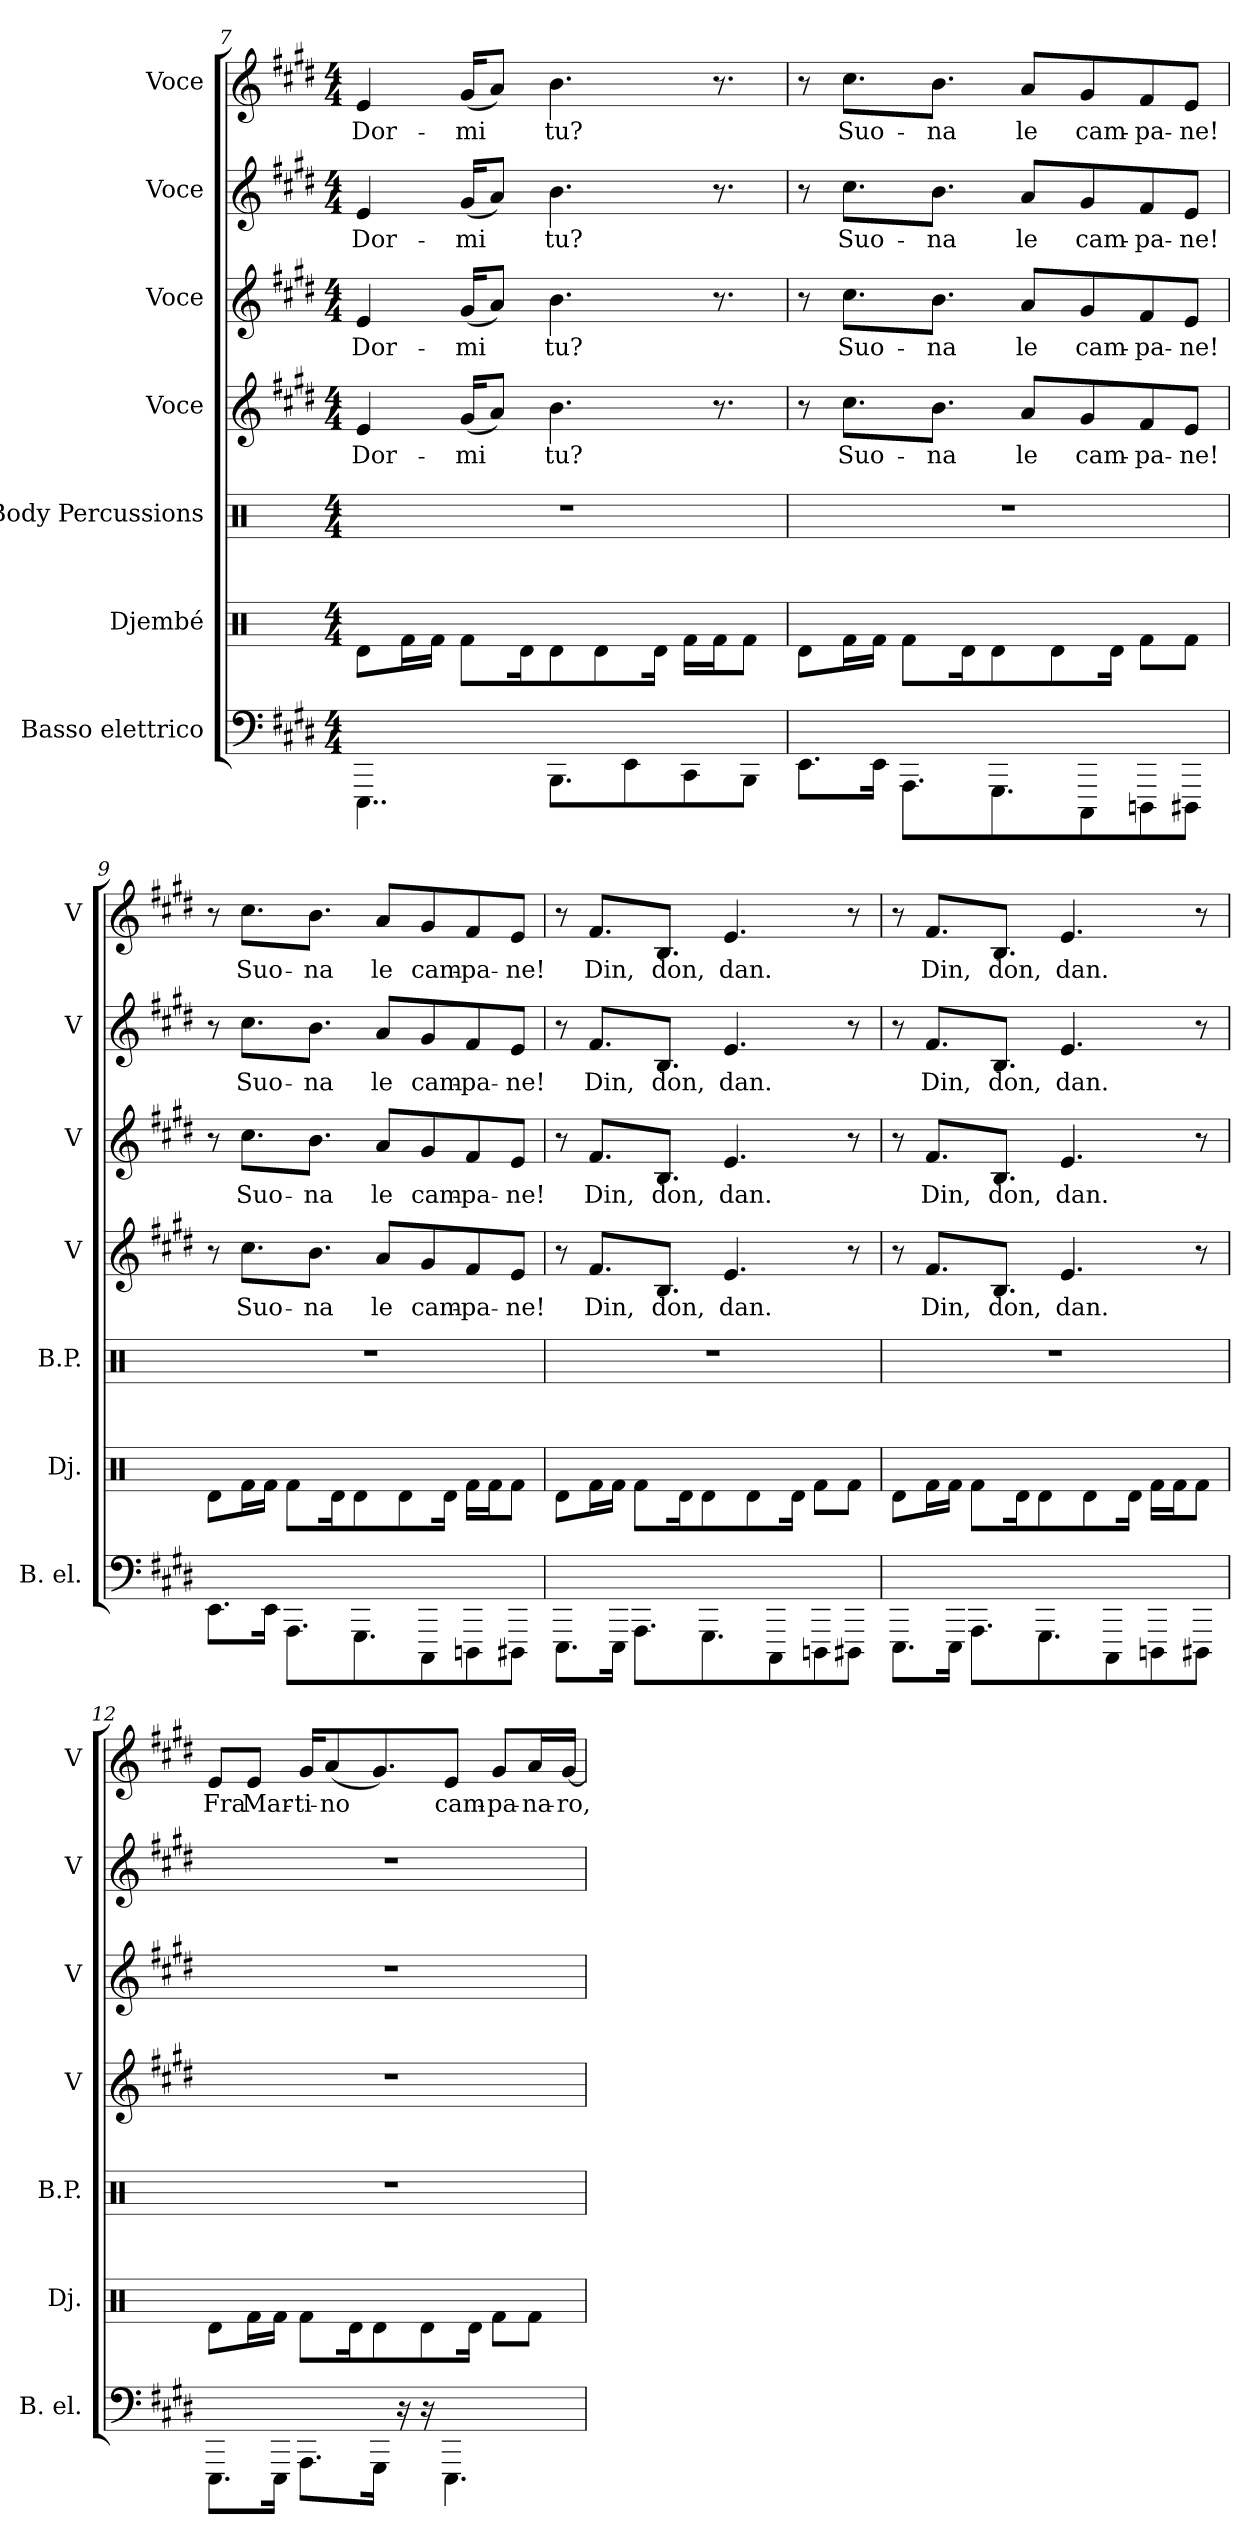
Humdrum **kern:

**kern	**kern	**kern	**kern	**text	**kern	**text	**kern	**text	**kern	**text
*part7	*part6	*part5	*part4	*part4	*part3	*part3	*part2	*part2	*part1	*part1
*staff7	*staff6	*staff5	*staff4	*staff4	*staff3	*staff3	*staff2	*staff2	*staff1	*staff1
*I"Basso elettrico	*I"Djembé	*I"Body Percussions	*I"Voce	*	*I"Voce	*	*I"Voce	*	*I"Voce	*
*I'B. el.	*I'Dj.	*I'B.P.	*I'V	*	*I'V	*	*I'V	*	*I'V	*
!!LO:PB:g=z
*	*clefX	*clefX	*clefG2	*	*clefG2	*	*clefG2	*	*clefG2	*
*ITrd7c12	*	*	*	*	*	*	*	*	*	*
*k[f#c#g#d#]	*k[]	*k[]	*k[f#c#g#d#]	*	*k[f#c#g#d#]	*	*k[f#c#g#d#]	*	*k[f#c#g#d#]	*
*M4/4	*M4/4	*M4/4	*M4/4	*	*M4/4	*	*M4/4	*	*M4/4	*
=7	=7	=7	=7	=7	=7	=7	=7	=7	=7	=7
!	!	!	!	!LO:LY:b	!	!LO:LY:b	!	!LO:LY:b	!	!LO:LY:b
4..EEEE\	8Rd\L	1r	4e/	Dor-	4e/	Dor-	4e/	Dor-	4e/	Dor-
.	16Rf\L	.	.	.	.	.	.	.	.	.
.	16Rf\JJ	.	.	.	.	.	.	.	.	.
!	!	!	!	!LO:LY:b	!	!LO:LY:b	!	!LO:LY:b	!	!LO:LY:b
.	8Rf\L	.	(<16g#/KL	-mi	(<16g#/KL	-mi	(<16g#/KL	-mi	(<16g#/KL	-mi
.	.	.	8a/J)	.	8a/J)	.	8a/J)	.	8a/J)	.
.	16Rd\K	.	.	.	.	.	.	.	.	.
!	!	!	!	!LO:LY:b	!	!LO:LY:b	!	!LO:LY:b	!	!LO:LY:b
8.BBBB\L	8Rd\	.	4.b\	tu?	4.b\	tu?	4.b\	tu?	4.b\	tu?
.	8Rd\	.	.	.	.	.	.	.	.	.
8EEE\	.	.	.	.	.	.	.	.	.	.
.	16Rd\Jk	.	.	.	.	.	.	.	.	.
8CCC#\	16Rf\LL	.	.	.	.	.	.	.	.	.
.	16Rf\J	.	8.r	.	8.r	.	8.r	.	8.r	.
8BBBB\J	8Rf\J	.	.	.	.	.	.	.	.	.
=8	=8	=8	=8	=8	=8	=8	=8	=8	=8	=8
8.EEE\L	8Rd\L	1r	8r	.	8r	.	8r	.	8r	.
!	!	!	!	!LO:LY:b	!	!LO:LY:b	!	!LO:LY:b	!	!LO:LY:b
.	16Rf\L	.	8.cc#\L	Suo-	8.cc#\L	Suo-	8.cc#\L	Suo-	8.cc#\L	Suo-
16EEE\Jk	16Rf\JJ	.	.	.	.	.	.	.	.	.
8.AAAA\L	8Rf\L	.	.	.	.	.	.	.	.	.
!	!	!	!	!LO:LY:b	!	!LO:LY:b	!	!LO:LY:b	!	!LO:LY:b
.	.	.	8.b\J	-na	8.b\J	-na	8.b\J	-na	8.b\J	-na
.	16Rd\K	.	.	.	.	.	.	.	.	.
8.GGGG#\	8Rd\	.	.	.	.	.	.	.	.	.
!	!	!	!	!LO:LY:b	!	!LO:LY:b	!	!LO:LY:b	!	!LO:LY:b
.	.	.	8a/L	le	8a/L	le	8a/L	le	8a/L	le
.	8Rd\	.	.	.	.	.	.	.	.	.
!	!	!	!	!LO:LY:b	!	!LO:LY:b	!	!LO:LY:b	!	!LO:LY:b
8CCCC#\	.	.	8g#/	cam-	8g#/	cam-	8g#/	cam-	8g#/	cam-
.	16Rd\Jk	.	.	.	.	.	.	.	.	.
!	!	!	!	!LO:LY:b	!	!LO:LY:b	!	!LO:LY:b	!	!LO:LY:b
8DDDD\	8Rf\L	.	8f#/	-pa-	8f#/	-pa-	8f#/	-pa-	8f#/	-pa-
!	!	!	!	!LO:LY:b	!	!LO:LY:b	!	!LO:LY:b	!	!LO:LY:b
8DDDD#\J	8Rf\J	.	8e/J	-ne!	8e/J	-ne!	8e/J	-ne!	8e/J	-ne!
=9	=9	=9	=9	=9	=9	=9	=9	=9	=9	=9
8.EEE\L	8Rd\L	1r	8r	.	8r	.	8r	.	8r	.
!	!	!	!	!LO:LY:b	!	!LO:LY:b	!	!LO:LY:b	!	!LO:LY:b
.	16Rf\L	.	8.cc#\L	Suo-	8.cc#\L	Suo-	8.cc#\L	Suo-	8.cc#\L	Suo-
16EEE\Jk	16Rf\JJ	.	.	.	.	.	.	.	.	.
8.AAAA\L	8Rf\L	.	.	.	.	.	.	.	.	.
!	!	!	!	!LO:LY:b	!	!LO:LY:b	!	!LO:LY:b	!	!LO:LY:b
.	.	.	8.b\J	-na	8.b\J	-na	8.b\J	-na	8.b\J	-na
.	16Rd\K	.	.	.	.	.	.	.	.	.
8.GGGG#\	8Rd\	.	.	.	.	.	.	.	.	.
!	!	!	!	!LO:LY:b	!	!LO:LY:b	!	!LO:LY:b	!	!LO:LY:b
.	.	.	8a/L	le	8a/L	le	8a/L	le	8a/L	le
.	8Rd\	.	.	.	.	.	.	.	.	.
!	!	!	!	!LO:LY:b	!	!LO:LY:b	!	!LO:LY:b	!	!LO:LY:b
8CCCC#\	.	.	8g#/	cam-	8g#/	cam-	8g#/	cam-	8g#/	cam-
.	16Rd\Jk	.	.	.	.	.	.	.	.	.
!	!	!	!	!LO:LY:b	!	!LO:LY:b	!	!LO:LY:b	!	!LO:LY:b
8DDDD\	16Rf\LL	.	8f#/	-pa-	8f#/	-pa-	8f#/	-pa-	8f#/	-pa-
.	16Rf\J	.	.	.	.	.	.	.	.	.
!	!	!	!	!LO:LY:b	!	!LO:LY:b	!	!LO:LY:b	!	!LO:LY:b
8DDDD#\J	8Rf\J	.	8e/J	-ne!	8e/J	-ne!	8e/J	-ne!	8e/J	-ne!
!!LO:LB:g=z
=10	=10	=10	=10	=10	=10	=10	=10	=10	=10	=10
8.EEEE\L	8Rd\L	1r	8r	.	8r	.	8r	.	8r	.
!	!	!	!	!LO:LY:b	!	!LO:LY:b	!	!LO:LY:b	!	!LO:LY:b
.	16Rf\L	.	8.f#/L	Din,	8.f#/L	Din,	8.f#/L	Din,	8.f#/L	Din,
16EEEE\Jk	16Rf\JJ	.	.	.	.	.	.	.	.	.
8.AAAA\L	8Rf\L	.	.	.	.	.	.	.	.	.
!	!	!	!	!LO:LY:b	!	!LO:LY:b	!	!LO:LY:b	!	!LO:LY:b
.	.	.	8.B/J	don,	8.B/J	don,	8.B/J	don,	8.B/J	don,
.	16Rd\K	.	.	.	.	.	.	.	.	.
8.GGGG#\	8Rd\	.	.	.	.	.	.	.	.	.
!	!	!	!	!LO:LY:b	!	!LO:LY:b	!	!LO:LY:b	!	!LO:LY:b
.	.	.	4.e/	dan.	4.e/	dan.	4.e/	dan.	4.e/	dan.
.	8Rd\	.	.	.	.	.	.	.	.	.
8CCCC#\	.	.	.	.	.	.	.	.	.	.
.	16Rd\Jk	.	.	.	.	.	.	.	.	.
8DDDD\	8Rf\L	.	.	.	.	.	.	.	.	.
8DDDD#\J	8Rf\J	.	8r	.	8r	.	8r	.	8r	.
=11	=11	=11	=11	=11	=11	=11	=11	=11	=11	=11
8.EEEE\L	8Rd\L	1r	8r	.	8r	.	8r	.	8r	.
!	!	!	!	!LO:LY:b	!	!LO:LY:b	!	!LO:LY:b	!	!LO:LY:b
.	16Rf\L	.	8.f#/L	Din,	8.f#/L	Din,	8.f#/L	Din,	8.f#/L	Din,
16EEEE\Jk	16Rf\JJ	.	.	.	.	.	.	.	.	.
8.AAAA\L	8Rf\L	.	.	.	.	.	.	.	.	.
!	!	!	!	!LO:LY:b	!	!LO:LY:b	!	!LO:LY:b	!	!LO:LY:b
.	.	.	8.B/J	don,	8.B/J	don,	8.B/J	don,	8.B/J	don,
.	16Rd\K	.	.	.	.	.	.	.	.	.
8.GGGG#\	8Rd\	.	.	.	.	.	.	.	.	.
!	!	!	!	!LO:LY:b	!	!LO:LY:b	!	!LO:LY:b	!	!LO:LY:b
.	.	.	4.e/	dan.	4.e/	dan.	4.e/	dan.	4.e/	dan.
.	8Rd\	.	.	.	.	.	.	.	.	.
8CCCC#\	.	.	.	.	.	.	.	.	.	.
.	16Rd\Jk	.	.	.	.	.	.	.	.	.
8DDDD\	16Rf\LL	.	.	.	.	.	.	.	.	.
.	16Rf\J	.	.	.	.	.	.	.	.	.
8DDDD#\J	8Rf\J	.	8r	.	8r	.	8r	.	8r	.
=12	=12	=12	=12	=12	=12	=12	=12	=12	=12	=12
!	!	!	!	!	!	!	!	!	!	!LO:LY:b
8.EEEE\L	8Rd\L	1r	1r	.	1r	.	1r	.	8e/L	Fra
!	!	!	!	!	!	!	!	!	!	!LO:LY:b
.	16Rf\L	.	.	.	.	.	.	.	8e/J	Mar-
16EEEE\Jk	16Rf\JJ	.	.	.	.	.	.	.	.	.
!	!	!	!	!	!	!	!	!	!	!LO:LY:b
8.AAAA\L	8Rf\L	.	.	.	.	.	.	.	16g#/KL	-ti-
!	!	!	!	!	!	!	!	!	!	!LO:LY:b
.	.	.	.	.	.	.	.	.	(<8a/	-no
.	16Rd\K	.	.	.	.	.	.	.	.	.
16GGGG#\Jk	8Rd\	.	.	.	.	.	.	.	8.g#/)	.
16r	.	.	.	.	.	.	.	.	.	.
16r	8Rd\	.	.	.	.	.	.	.	.	.
!	!	!	!	!	!	!	!	!	!	!LO:LY:b
4.EEEE\	.	.	.	.	.	.	.	.	8e/J	cam-
.	16Rd\Jk	.	.	.	.	.	.	.	.	.
!	!	!	!	!	!	!	!	!	!	!LO:LY:b
.	8Rf\L	.	.	.	.	.	.	.	8g#/L	-pa-
!	!	!	!	!	!	!	!	!	!	!LO:LY:b
.	8Rf\J	.	.	.	.	.	.	.	16a/L	-na-
!	!	!	!	!	!	!	!	!	!	!LO:LY:b
.	.	.	.	.	.	.	.	.	[16g#/JJ	-ro,
=	=	=	=	=	=	=	=	=	=	=
*-	*-	*-	*-	*-	*-	*-	*-	*-	*-	*-
